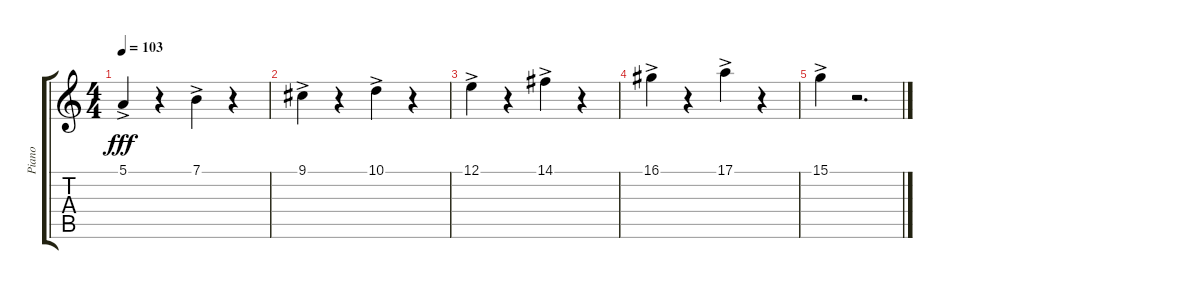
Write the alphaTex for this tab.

\track ("Piano" "Piano") {instrument acousticgrandpiano}
\staff {score tabs}
\tuning (E4 B3 G3 D3 A2 E2) {hide}
\ts (4 4)
\tempo 103
\clef g2
\ks c
5.1{ac}.4{dy fff volume 14} r.4 7.1{ac}.4 r.4 |
9.1{ac}.4{volume 14} r.4 10.1{ac}.4 r.4 |
12.1{ac}.4{volume 14} r.4 14.1{ac}.4 r.4 |
16.1{ac}.4{volume 14} r.4 17.1{ac}.4 r.4 |
15.1{ac}.4 r.2{d}
